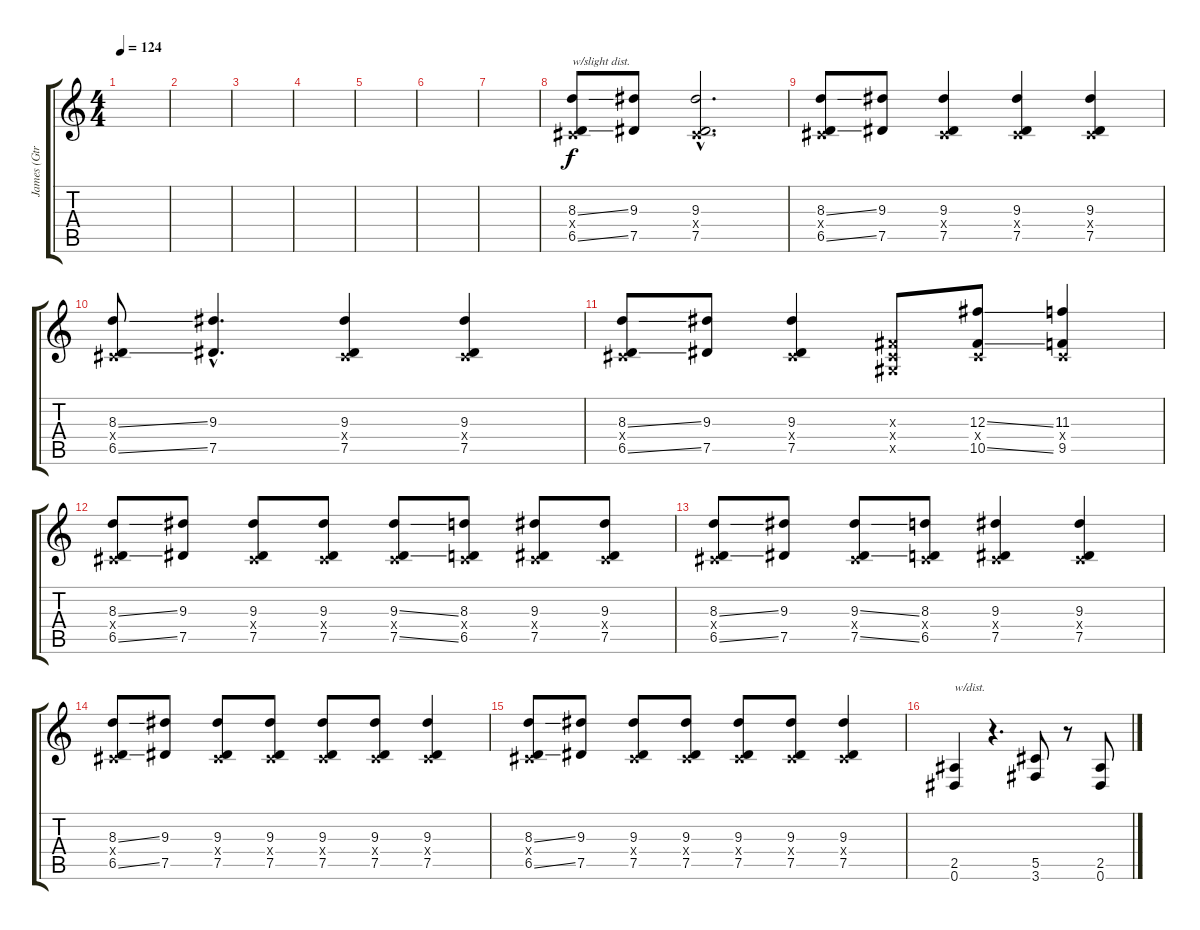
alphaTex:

\track ("James (Gtr. 3)" "James (Gtr") {instrument distortionguitar}
\staff {score tabs}
\tuning (Eb4 Bb3 Gb3 Db3 Ab2 Eb2) {hide}
\ts (4 4)
\tempo 124
\clef g2
\ks c
|
|
|
|
|
|
|
(8.3{ss} 0.4{x} 6.5{ss}).8{txt "w/slight dist."} (9.3 7.5).8 (9.3{hac} 0.4{hac x} 7.5{hac}).2{d} |
(8.3{ss} 0.4{x} 6.5{ss}).8 (9.3 7.5).8 (9.3 0.4{x} 7.5).4 (9.3 0.4{x} 7.5).4 (9.3 0.4{x} 7.5).4 |
(8.3{ss} 0.4{x} 6.5{ss}).8 (9.3{hac} 7.5{hac}).4{d} (9.3 0.4{x} 7.5).4 (9.3 0.4{x} 7.5).4 |
(8.3{ss} 0.4{x} 6.5{ss}).8 (9.3 7.5).8 (9.3 0.4{x} 7.5).4 (0.3{x} 0.4{x} 0.5{x}).8 (12.3{ss} 0.4{x} 10.5{ss}).8 (11.3 0.4{x} 9.5).4 |
(8.3{ss} 0.4{x} 6.5{ss}).8 (9.3 7.5).8 (9.3 0.4{x} 7.5).8 (9.3 0.4{x} 7.5).8 (9.3{ss} 0.4{x} 7.5{ss}).8 (8.3 0.4{x} 6.5).8 (9.3 0.4{x} 7.5).8 (9.3 0.4{x} 7.5).8 |
(8.3{ss} 0.4{x} 6.5{ss}).8 (9.3 7.5).8 (9.3{ss} 0.4{x} 7.5{ss}).8 (8.3 0.4{x} 6.5).8 (9.3 0.4{x} 7.5).4 (9.3 0.4{x} 7.5).4 |
(8.3{ss} 0.4{x} 6.5{ss}).8 (9.3 7.5).8 (9.3 0.4{x} 7.5).8 (9.3 0.4{x} 7.5).8 (9.3 0.4{x} 7.5).8 (9.3 0.4{x} 7.5).8 (9.3 0.4{x} 7.5).4 |
(8.3{ss} 0.4{x} 6.5{ss}).8 (9.3 7.5).8 (9.3 0.4{x} 7.5).8 (9.3 0.4{x} 7.5).8 (9.3 0.4{x} 7.5).8 (9.3 0.4{x} 7.5).8 (9.3 0.4{x} 7.5).4 |
(2.5 0.6).4{txt "w/dist."} r.4{d} (5.5 3.6).8 r.8 (2.5 0.6).8
